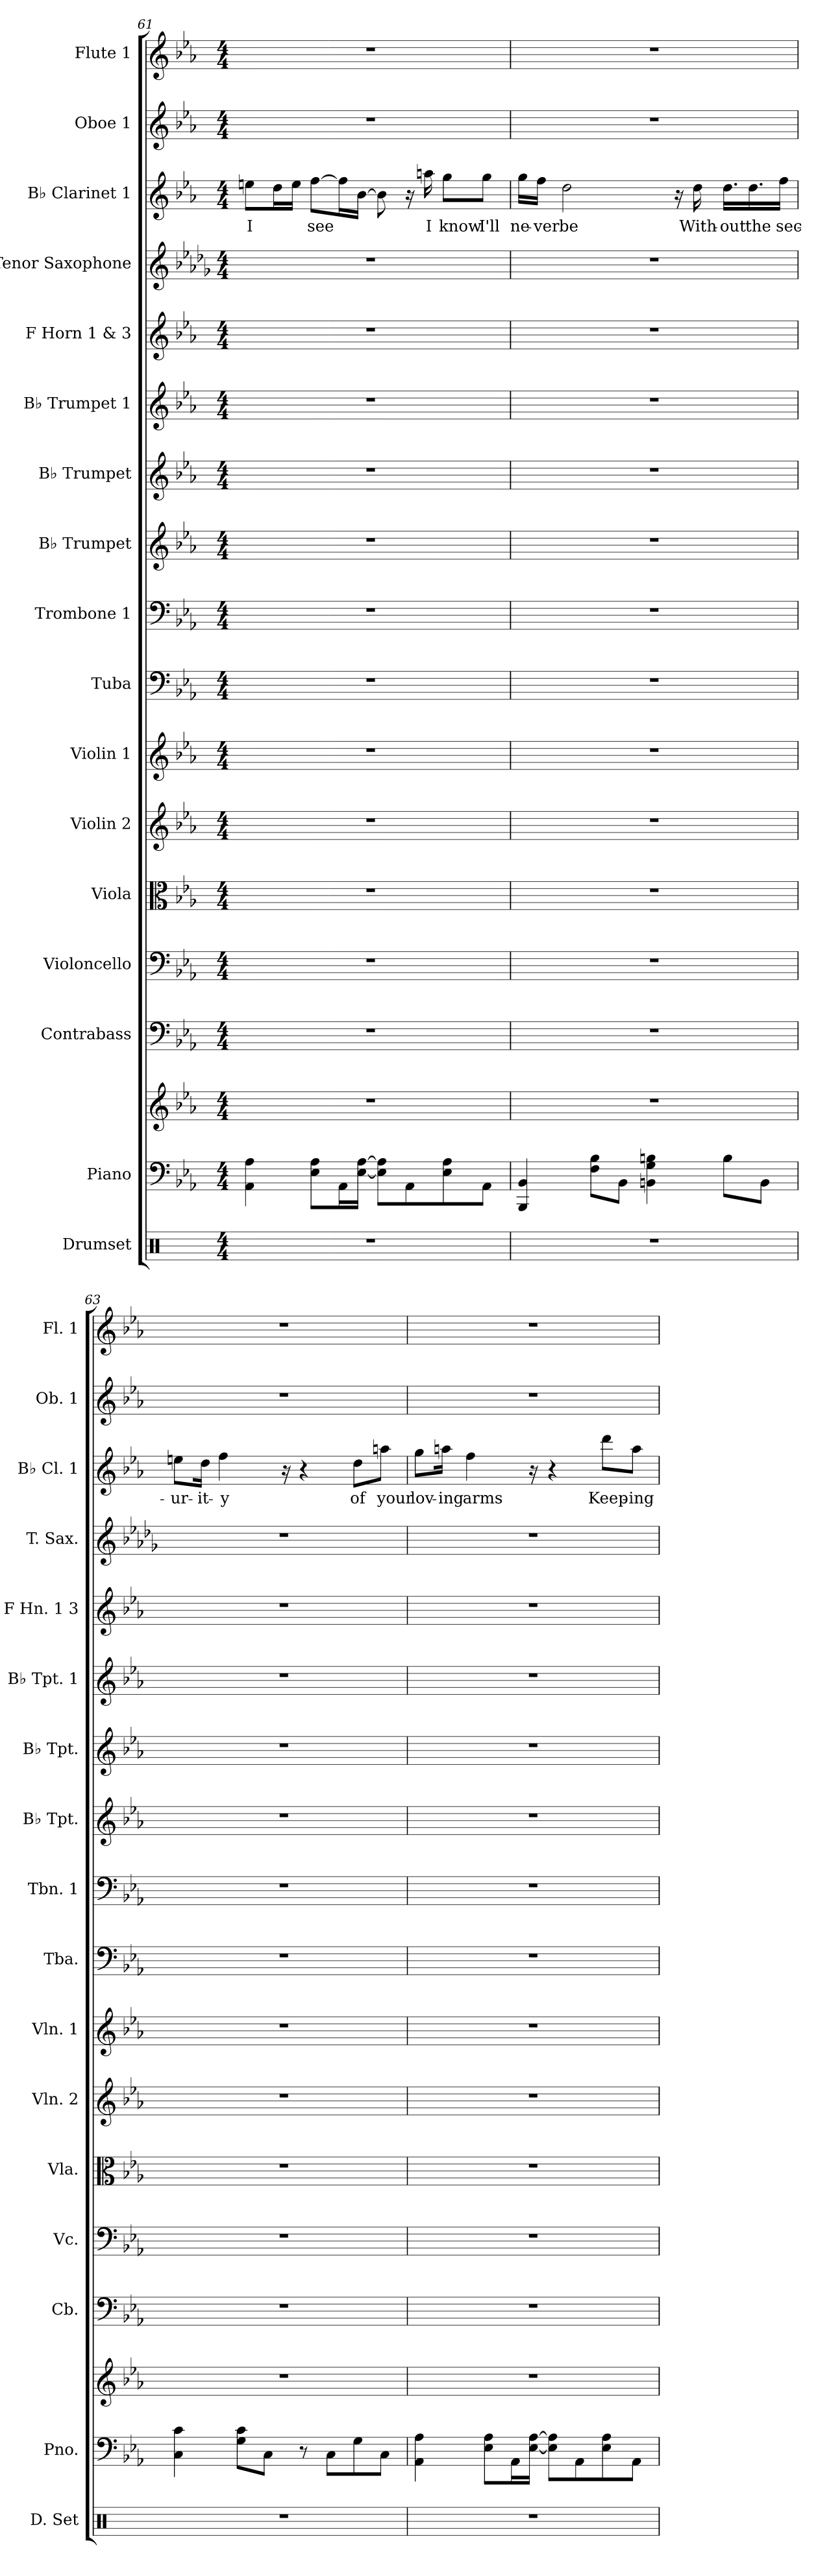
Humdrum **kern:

**kern	**kern	**kern	**kern	**kern	**kern	**kern	**kern	**kern	**kern	**kern	**kern	**kern	**kern	**kern	**kern	**text	**kern	**kern
*part17	*part16	*part16	*part15	*part14	*part13	*part12	*part11	*part10	*part9	*part8	*part7	*part6	*part5	*part4	*part3	*part3	*part2	*part1
*staff18	*staff17	*staff16	*staff15	*staff14	*staff13	*staff12	*staff11	*staff10	*staff9	*staff8	*staff7	*staff6	*staff5	*staff4	*staff3	*staff3	*staff2	*staff1
*I"Drumset	*I"Piano	*	*I"Contrabass	*I"Violoncello	*I"Viola	*I"Violin 2	*I"Violin 1	*I"Tuba	*I"Trombone 1	*I"B♭ Trumpet	*I"B♭ Trumpet	*I"B♭ Trumpet 1	*I"F Horn 1 &amp; 3	*I"Tenor Saxophone	*I"B♭ Clarinet 1	*	*I"Oboe 1	*I"Flute 1
*I'D. Set	*I'Pno.	*	*I'Cb.	*I'Vc.	*I'Vla.	*I'Vln. 2	*I'Vln. 1	*I'Tba.	*I'Tbn. 1	*I'B♭ Tpt.	*I'B♭ Tpt.	*I'B♭ Tpt. 1	*I'F Hn. 1 3	*I'T. Sax.	*I'B♭ Cl. 1	*	*I'Ob. 1	*I'Fl. 1
*clefX	*clefF4	*clefG2	*clefF4	*clefF4	*clefC3	*clefG2	*clefG2	*clefF4	*clefF4	*clefG2	*clefG2	*clefG2	*clefG2	*clefG2	*clefG2	*	*clefG2	*clefG2
*	*	*	*ITrd7c12	*	*	*	*	*	*	*ITrd1c2	*ITrd1c2	*ITrd1c2	*ITrd4c7	*ITrd8c14	*ITrd1c2	*	*	*
*k[]	*k[b-e-a-]	*k[b-e-a-]	*k[b-e-a-]	*k[b-e-a-]	*k[b-e-a-]	*k[b-e-a-]	*k[b-e-a-]	*k[b-e-a-]	*k[b-e-a-]	*k[b-e-a-d-g-]	*k[b-e-a-d-g-]	*k[b-e-a-d-g-]	*k[b-e-a-d-]	*k[b-e-a-d-g-]	*k[b-e-a-d-g-]	*	*k[b-e-a-]	*k[b-e-a-]
*M4/4	*M4/4	*M4/4	*M4/4	*M4/4	*M4/4	*M4/4	*M4/4	*M4/4	*M4/4	*M4/4	*M4/4	*M4/4	*M4/4	*M4/4	*M4/4	*	*M4/4	*M4/4
=61	=61	=61	=61	=61	=61	=61	=61	=61	=61	=61	=61	=61	=61	=61	=61	=61	=61	=61
!	!	!	!	!	!	!	!	!	!	!	!	!	!	!	!	!LO:LY:b	!	!
1r	4AA-\ 4A-\	1r	1r	1r	1r	1r	1r	1r	1r	1r	1r	1r	1r	1r	8ddn\L	I	1r	1r
.	.	.	.	.	.	.	.	.	.	.	.	.	.	.	16cc\L	.	.	.
.	.	.	.	.	.	.	.	.	.	.	.	.	.	.	16dd\JJ	.	.	.
!	!	!	!	!	!	!	!	!	!	!	!	!	!	!	!	!LO:LY:b	!	!
.	8E-\ 8A-\L	.	.	.	.	.	.	.	.	.	.	.	.	.	[8ee-\L	see	.	.
.	16AA-\L	.	.	.	.	.	.	.	.	.	.	.	.	.	16ee-\L]	.	.	.
.	[16E-\ [16A-\JJ	.	.	.	.	.	.	.	.	.	.	.	.	.	[16a-\JJ	.	.	.
.	8E-\] 8A-\]L	.	.	.	.	.	.	.	.	.	.	.	.	.	8a-\]	.	.	.
.	8AA-\	.	.	.	.	.	.	.	.	.	.	.	.	.	16r	.	.	.
!	!	!	!	!	!	!	!	!	!	!	!	!	!	!	!	!LO:LY:b	!	!
.	.	.	.	.	.	.	.	.	.	.	.	.	.	.	16ggn\	I	.	.
!	!	!	!	!	!	!	!	!	!	!	!	!	!	!	!	!LO:LY:b	!	!
.	8E-\ 8A-\	.	.	.	.	.	.	.	.	.	.	.	.	.	8ff\L	know	.	.
!	!	!	!	!	!	!	!	!	!	!	!	!	!	!	!	!LO:LY:b	!	!
.	8AA-\J	.	.	.	.	.	.	.	.	.	.	.	.	.	8ff\J	I'll	.	.
=62	=62	=62	=62	=62	=62	=62	=62	=62	=62	=62	=62	=62	=62	=62	=62	=62	=62	=62
!	!	!	!	!	!	!	!	!	!	!	!	!	!	!	!	!LO:LY:b	!	!
1r	4BBB-/ 4BB-/	1r	1r	1r	1r	1r	1r	1r	1r	1r	1r	1r	1r	1r	16ff\LL	ne-	1r	1r
!	!	!	!	!	!	!	!	!	!	!	!	!	!	!	!	!LO:LY:b	!	!
.	.	.	.	.	.	.	.	.	.	.	.	.	.	.	16ee-\JJ	-ver	.	.
!	!	!	!	!	!	!	!	!	!	!	!	!	!	!	!	!LO:LY:b	!	!
.	.	.	.	.	.	.	.	.	.	.	.	.	.	.	2cc\	be	.	.
.	8F\ 8B-\L	.	.	.	.	.	.	.	.	.	.	.	.	.	.	.	.	.
.	8BB-\J	.	.	.	.	.	.	.	.	.	.	.	.	.	.	.	.	.
.	4BBn\ 4G\ 4Bn\	.	.	.	.	.	.	.	.	.	.	.	.	.	.	.	.	.
.	.	.	.	.	.	.	.	.	.	.	.	.	.	.	16r	.	.	.
!	!	!	!	!	!	!	!	!	!	!	!	!	!	!	!	!LO:LY:b	!	!
.	.	.	.	.	.	.	.	.	.	.	.	.	.	.	16cc\	With-	.	.
!	!	!	!	!	!	!	!	!	!	!	!	!	!	!	!	!LO:LY:b	!	!
.	8B\L	.	.	.	.	.	.	.	.	.	.	.	.	.	16.cc\LL	-out	.	.
!	!	!	!	!	!	!	!	!	!	!	!	!	!	!	!	!LO:LY:b	!	!
.	.	.	.	.	.	.	.	.	.	.	.	.	.	.	16.cc\	the	.	.
.	8BB\J	.	.	.	.	.	.	.	.	.	.	.	.	.	.	.	.	.
!	!	!	!	!	!	!	!	!	!	!	!	!	!	!	!	!LO:LY:b	!	!
.	.	.	.	.	.	.	.	.	.	.	.	.	.	.	16ee-\JJ	sec-	.	.
=63	=63	=63	=63	=63	=63	=63	=63	=63	=63	=63	=63	=63	=63	=63	=63	=63	=63	=63
!	!	!	!	!	!	!	!	!	!	!	!	!	!	!	!	!LO:LY:b	!	!
1r	4C\ 4c\	1r	1r	1r	1r	1r	1r	1r	1r	1r	1r	1r	1r	1r	8ddn\L	-ur-	1r	1r
!	!	!	!	!	!	!	!	!	!	!	!	!	!	!	!	!LO:LY:b	!	!
.	.	.	.	.	.	.	.	.	.	.	.	.	.	.	16cc\Jk	-it-	.	.
!	!	!	!	!	!	!	!	!	!	!	!	!	!	!	!	!LO:LY:b	!	!
.	.	.	.	.	.	.	.	.	.	.	.	.	.	.	4ee-\	-y	.	.
.	8G\ 8c\L	.	.	.	.	.	.	.	.	.	.	.	.	.	.	.	.	.
.	8C\J	.	.	.	.	.	.	.	.	.	.	.	.	.	.	.	.	.
.	.	.	.	.	.	.	.	.	.	.	.	.	.	.	16r	.	.	.
.	8r	.	.	.	.	.	.	.	.	.	.	.	.	.	4r	.	.	.
.	8C\L	.	.	.	.	.	.	.	.	.	.	.	.	.	.	.	.	.
!	!	!	!	!	!	!	!	!	!	!	!	!	!	!	!	!LO:LY:b	!	!
.	8G\	.	.	.	.	.	.	.	.	.	.	.	.	.	8cc\L	of	.	.
!	!	!	!	!	!	!	!	!	!	!	!	!	!	!	!	!LO:LY:b	!	!
.	8C\J	.	.	.	.	.	.	.	.	.	.	.	.	.	8ggn\J	your	.	.
=64	=64	=64	=64	=64	=64	=64	=64	=64	=64	=64	=64	=64	=64	=64	=64	=64	=64	=64
!	!	!	!	!	!	!	!	!	!	!	!	!	!	!	!	!LO:LY:b	!	!
1r	4AA-\ 4A-\	1r	1r	1r	1r	1r	1r	1r	1r	1r	1r	1r	1r	1r	8ff\L	lov-	1r	1r
!	!	!	!	!	!	!	!	!	!	!	!	!	!	!	!	!LO:LY:b	!	!
.	.	.	.	.	.	.	.	.	.	.	.	.	.	.	16ggn\Jk	-ing	.	.
!	!	!	!	!	!	!	!	!	!	!	!	!	!	!	!	!LO:LY:b	!	!
.	.	.	.	.	.	.	.	.	.	.	.	.	.	.	4ee-\	arms	.	.
.	8E-\ 8A-\L	.	.	.	.	.	.	.	.	.	.	.	.	.	.	.	.	.
.	16AA-\L	.	.	.	.	.	.	.	.	.	.	.	.	.	.	.	.	.
.	[16E-\ [16A-\JJ	.	.	.	.	.	.	.	.	.	.	.	.	.	16r	.	.	.
.	8E-\] 8A-\]L	.	.	.	.	.	.	.	.	.	.	.	.	.	4r	.	.	.
.	8AA-\	.	.	.	.	.	.	.	.	.	.	.	.	.	.	.	.	.
!	!	!	!	!	!	!	!	!	!	!	!	!	!	!	!	!LO:LY:b	!	!
.	8E-\ 8A-\	.	.	.	.	.	.	.	.	.	.	.	.	.	8ccc\L	Keep-	.	.
!	!	!	!	!	!	!	!	!	!	!	!	!	!	!	!	!LO:LY:b	!	!
.	8AA-\J	.	.	.	.	.	.	.	.	.	.	.	.	.	8gg\J	-ing	.	.
=	=	=	=	=	=	=	=	=	=	=	=	=	=	=	=	=	=	=
*-	*-	*-	*-	*-	*-	*-	*-	*-	*-	*-	*-	*-	*-	*-	*-	*-	*-	*-
